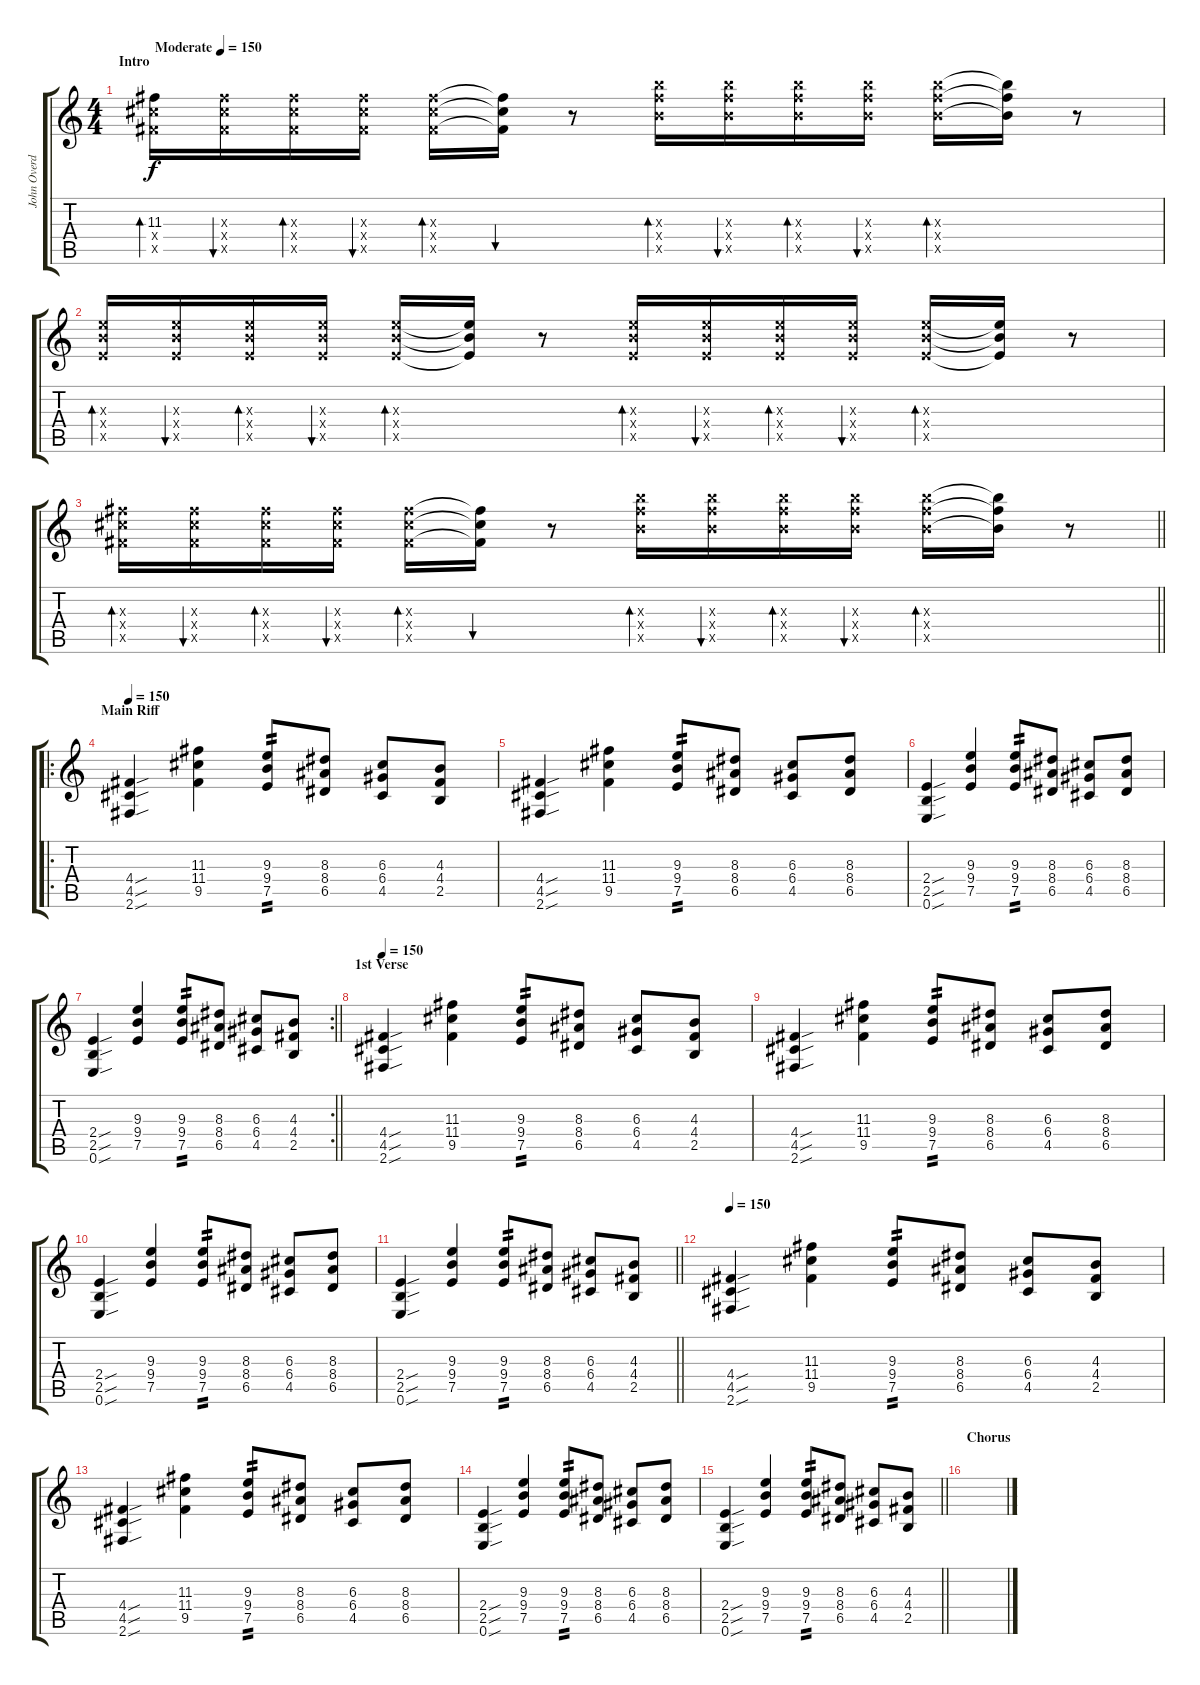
\track ("John Overdubs" "John Overd") {instrument distortionguitar}
\staff {score tabs}
\tuning (E4 B3 G3 D3 A2 E2) {hide}
\ts (4 4)
\section ("" "Intro")
\tempo (150 "Moderate")
\clef g2
\ks c
(11.3 11.4{x} 9.5{x}).16{bd 60 dy f instrument distortionguitar} (11.3{x} 11.4{x} 9.5{x}).16{bu 60} (11.3{x} 11.4{x} 9.5{x}).16{bd 60} (11.3{x} 11.4{x} 9.5{x}).16{bu 60} (11.3{x} 11.4{x} 9.5{x}).16{bd 60} (11.3{t} 11.4{t} 9.5{t}).16{bu 60} r.8 (16.3{x} 16.4{x} 14.5{x}).16{bd 60} (16.3{x} 16.4{x} 14.5{x}).16{bu 60} (16.3{x} 16.4{x} 14.5{x}).16{bd 60} (16.3{x} 16.4{x} 14.5{x}).16{bu 60} (16.3{x} 16.4{x} 14.5{x}).16{bd 60} (16.3{t} 16.4{t} 14.5{t}).16 r.8 |
(9.3{x} 9.4{x} 7.5{x}).16{bd 60} (9.3{x} 9.4{x} 7.5{x}).16{bu 60} (9.3{x} 9.4{x} 7.5{x}).16{bd 60} (9.3{x} 9.4{x} 7.5{x}).16{bu 60} (9.3{x} 9.4{x} 7.5{x}).16{bd 60} (9.3{t} 9.4{t} 7.5{t}).16 r.8 (9.3{x} 9.4{x} 7.5{x}).16{bd 60} (9.3{x} 9.4{x} 7.5{x}).16{bu 60} (9.3{x} 9.4{x} 7.5{x}).16{bd 60} (9.3{x} 9.4{x} 7.5{x}).16{bu 60} (9.3{x} 9.4{x} 7.5{x}).16{bd 60} (9.3{t} 9.4{t} 7.5{t}).16 r.8 |
\barLineRight lightlight
(11.3{x} 11.4{x} 9.5{x}).16{bd 60} (11.3{x} 11.4{x} 9.5{x}).16{bu 60} (11.3{x} 11.4{x} 9.5{x}).16{bd 60} (11.3{x} 11.4{x} 9.5{x}).16{bu 60} (11.3{x} 11.4{x} 9.5{x}).16{bd 60} (11.3{t} 11.4{t} 9.5{t}).16{bu 60} r.8 (16.3{x} 16.4{x} 14.5{x}).16{bd 60} (16.3{x} 16.4{x} 14.5{x}).16{bu 60} (16.3{x} 16.4{x} 14.5{x}).16{bd 60} (16.3{x} 16.4{x} 14.5{x}).16{bu 60} (16.3{x} 16.4{x} 14.5{x}).16{bd 60} (16.3{t} 16.4{t} 14.5{t}).16 r.8 |
\ro
\section ("" "Main Riff")
\tempo 150
(4.4{sou} 4.5{sou} 2.6{sou}).4 (11.3 11.4 9.5).4 (9.3 9.4 7.5).8{tp 2} (8.3 8.4 6.5).8 (6.3 6.4 4.5).8 (4.3 4.4 2.5).8 |
(4.4{sou} 4.5{sou} 2.6{sou}).4 (11.3 11.4 9.5).4 (9.3 9.4 7.5).8{tp 2} (8.3 8.4 6.5).8 (6.3 6.4 4.5).8 (8.3 8.4 6.5).8 |
(2.4{sou} 2.5{sou} 0.6{sou}).4 (9.3 9.4 7.5).4 (9.3 9.4 7.5).8{tp 2} (8.3 8.4 6.5).8 (6.3 6.4 4.5).8 (8.3 8.4 6.5).8 |
\rc 2
\barLineRight lightlight
(2.4{sou} 2.5{sou} 0.6{sou}).4 (9.3 9.4 7.5).4 (9.3 9.4 7.5).8{tp 2} (8.3 8.4 6.5).8 (6.3 6.4 4.5).8 (4.3 4.4 2.5).8 |
\section ("" "1st Verse")
\tempo 150
(4.4{sou} 4.5{sou} 2.6{sou}).4 (11.3 11.4 9.5).4 (9.3 9.4 7.5).8{tp 2} (8.3 8.4 6.5).8 (6.3 6.4 4.5).8 (4.3 4.4 2.5).8 |
(4.4{sou} 4.5{sou} 2.6{sou}).4 (11.3 11.4 9.5).4 (9.3 9.4 7.5).8{tp 2} (8.3 8.4 6.5).8 (6.3 6.4 4.5).8 (8.3 8.4 6.5).8 |
(2.4{sou} 2.5{sou} 0.6{sou}).4 (9.3 9.4 7.5).4 (9.3 9.4 7.5).8{tp 2} (8.3 8.4 6.5).8 (6.3 6.4 4.5).8 (8.3 8.4 6.5).8 |
\barLineRight lightlight
(2.4{sou} 2.5{sou} 0.6{sou}).4 (9.3 9.4 7.5).4 (9.3 9.4 7.5).8{tp 2} (8.3 8.4 6.5).8 (6.3 6.4 4.5).8 (4.3 4.4 2.5).8 |
\tempo 150
(4.4{sou} 4.5{sou} 2.6{sou}).4 (11.3 11.4 9.5).4 (9.3 9.4 7.5).8{tp 2} (8.3 8.4 6.5).8 (6.3 6.4 4.5).8 (4.3 4.4 2.5).8 |
(4.4{sou} 4.5{sou} 2.6{sou}).4 (11.3 11.4 9.5).4 (9.3 9.4 7.5).8{tp 2} (8.3 8.4 6.5).8 (6.3 6.4 4.5).8 (8.3 8.4 6.5).8 |
(2.4{sou} 2.5{sou} 0.6{sou}).4 (9.3 9.4 7.5).4 (9.3 9.4 7.5).8{tp 2} (8.3 8.4 6.5).8 (6.3 6.4 4.5).8 (8.3 8.4 6.5).8 |
\barLineRight lightlight
(2.4{sou} 2.5{sou} 0.6{sou}).4 (9.3 9.4 7.5).4 (9.3 9.4 7.5).8{tp 2} (8.3 8.4 6.5).8 (6.3 6.4 4.5).8 (4.3 4.4 2.5).8 |
\section ("" "Chorus")
